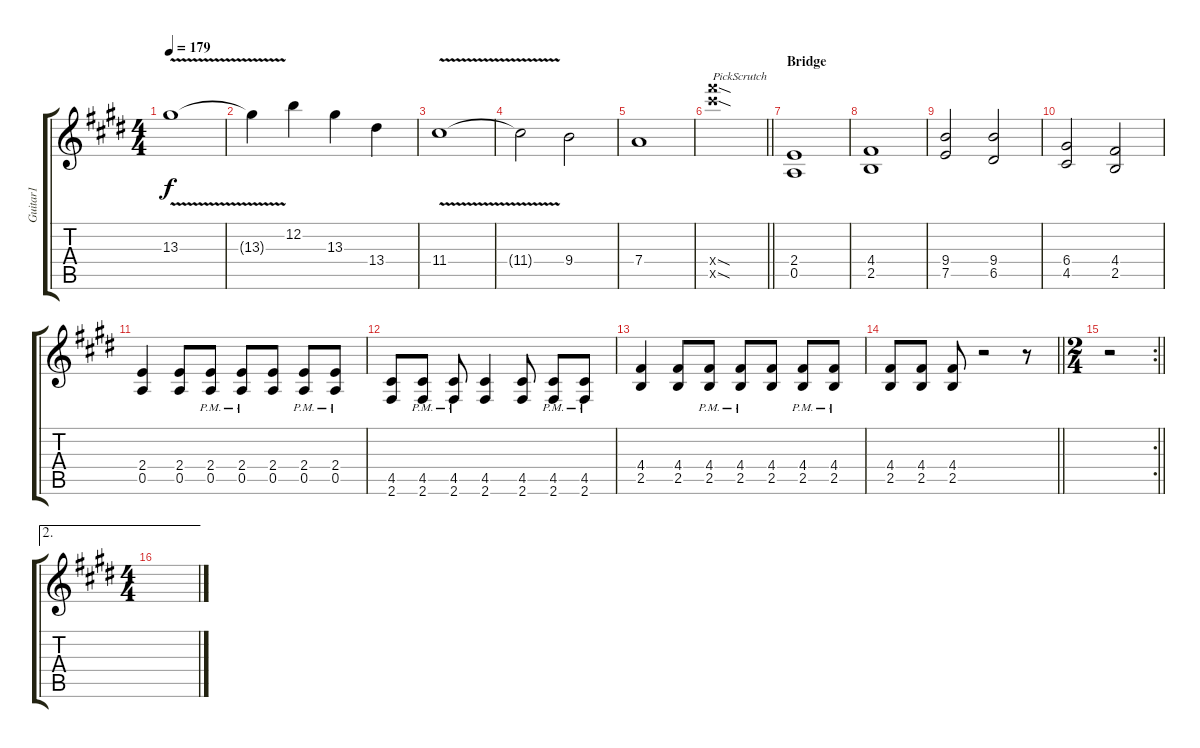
\track ("Guitar1" "Guitar1") {instrument distortionguitar}
\staff {score tabs}
\tuning (E4 B3 G3 D3 A2 E2) {hide}
\ts (4 4)
\tempo 179
\clef g2
\ks e
13.3{v}.1{dy f} |
13.3{t}.4 12.2.4 13.3.4 13.4.4 |
11.4{v}.1 |
11.4{t}.2 9.4.2 |
7.4.1 |
\barLineRight lightlight
(28.4{sod x} 28.5{sod x}).1{txt "PickScrutch"} |
\section ("" "Bridge")
(2.4 0.5).1 |
(4.4 2.5).1 |
(9.4 7.5).2 (9.4 6.5).2 |
(6.4 4.5).2 (4.4 2.5).2 |
(2.4 0.5).4 (2.4 0.5).8 (2.4{pm} 0.5{pm}).8 (2.4{pm} 0.5{pm}).8 (2.4 0.5).8 (2.4{pm} 0.5{pm}).8 (2.4{pm} 0.5{pm}).8 |
(4.5 2.6).8 (4.5{pm} 2.6{pm}).8 (4.5{pm} 2.6{pm}).8 (4.5 2.6).4 (4.5 2.6).8 (4.5{pm} 2.6{pm}).8 (4.5{pm} 2.6{pm}).8 |
(4.4 2.5).4 (4.4 2.5).8 (4.4{pm} 2.5{pm}).8 (4.4{pm} 2.5{pm}).8 (4.4 2.5).8 (4.4{pm} 2.5{pm}).8 (4.4{pm} 2.5{pm}).8 |
\barLineRight lightlight
(4.4 2.5).8 (4.4 2.5).8 (4.4 2.5).8 r.2 r.8 |
\rc 2
\ts (2 4)
\barLineRight lightlight
r.2 |
\ae 2
\ts (4 4)
